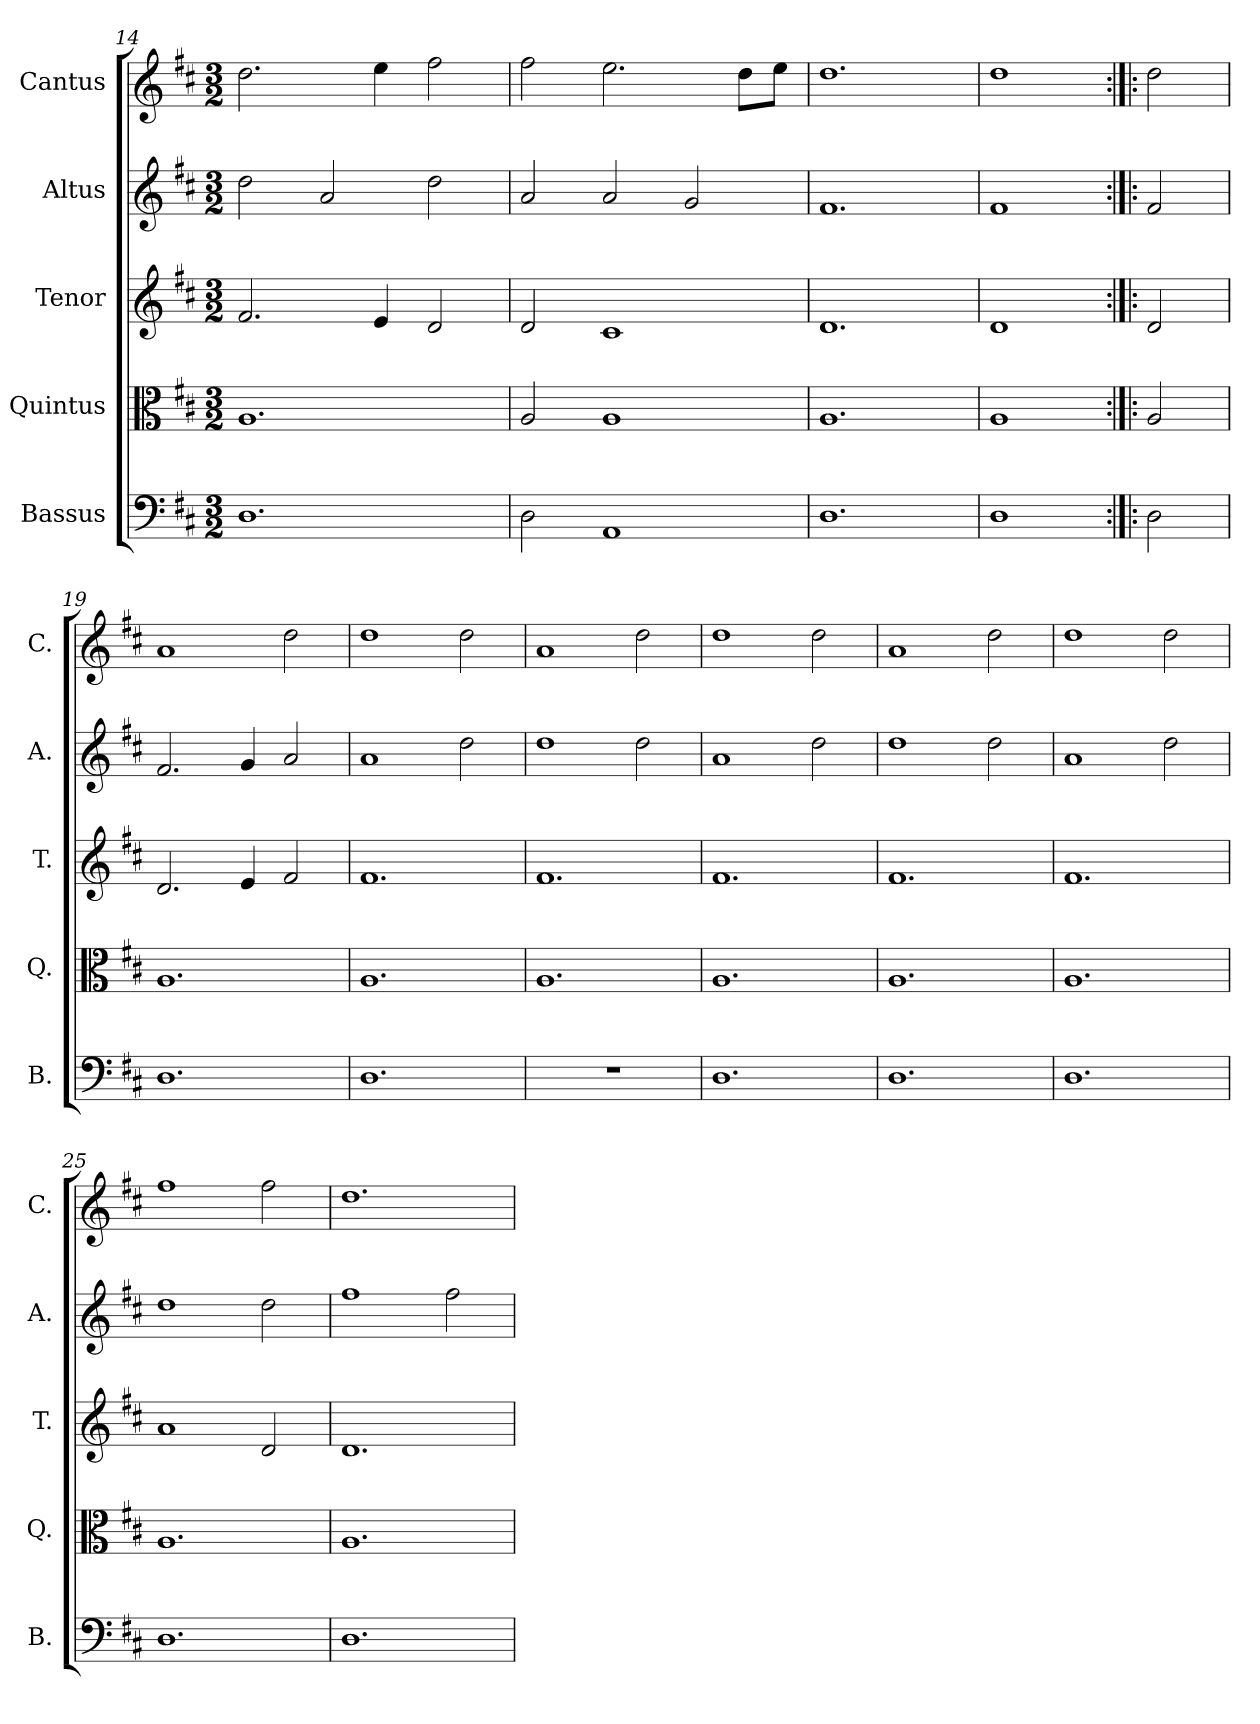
**kern	**kern	**kern	**kern	**kern
*part5	*part4	*part3	*part2	*part1
*staff5	*staff4	*staff3	*staff2	*staff1
*I"Bassus	*I"Quintus	*I"Tenor	*I"Altus	*I"Cantus
*I'B.	*I'Q.	*I'T.	*I'A.	*I'C.
*clefF4	*clefC3	*clefG2	*clefG2	*clefG2
*k[f#c#]	*k[f#c#]	*k[f#c#]	*k[f#c#]	*k[f#c#]
*D:	*D:	*D:	*D:	*D:
*M3/2	*M3/2	*M3/2	*M3/2	*M3/2
=14	=14	=14	=14	=14
1.D	1.A	2.f#/	2dd\	2.dd\
.	.	.	2a/	.
.	.	4e/	.	4ee\
.	.	2d/	2dd\	2ff#\
=15	=15	=15	=15	=15
2D\	2A/	2d/	2a/	2ff#\
1AA	1A	1c#	2a/	2.ee\
.	.	.	2g/	.
.	.	.	.	8dd\L
.	.	.	.	8ee\J
=16	=16	=16	=16	=16
1.D	1.A	1.d	1.f#	1.dd
=17	=17	=17	=17	=17
1D	1A	1d	1f#	1dd
=18:|!|:	=18:|!|:	=18:|!|:	=18:|!|:	=18:|!|:
2D\	2A/	2d/	2f#/	2dd\
=19	=19	=19	=19	=19
1.D	1.A	2.d/	2.f#/	1a
.	.	4e/	4g/	.
.	.	2f#/	2a/	2dd\
=20	=20	=20	=20	=20
1.D	1.A	1.f#	1a	1dd
.	.	.	2dd\	2dd\
=21	=21	=21	=21	=21
!LO:N:vis=1	!	!	!	!
1.r	1.A	1.f#	1dd	1a
.	.	.	2dd\	2dd\
=22	=22	=22	=22	=22
1.D	1.A	1.f#	1a	1dd
.	.	.	2dd\	2dd\
=23	=23	=23	=23	=23
1.D	1.A	1.f#	1dd	1a
.	.	.	2dd\	2dd\
=24	=24	=24	=24	=24
1.D	1.A	1.f#	1a	1dd
.	.	.	2dd\	2dd\
=25	=25	=25	=25	=25
1.D	1.A	1a	1dd	1ff#
.	.	2d/	2dd\	2ff#\
!!LO:LB:g=z
=26	=26	=26	=26	=26
1.D	1.A	1.d	1ff#	1.dd
.	.	.	2ff#\	.
=	=	=	=	=
*-	*-	*-	*-	*-
